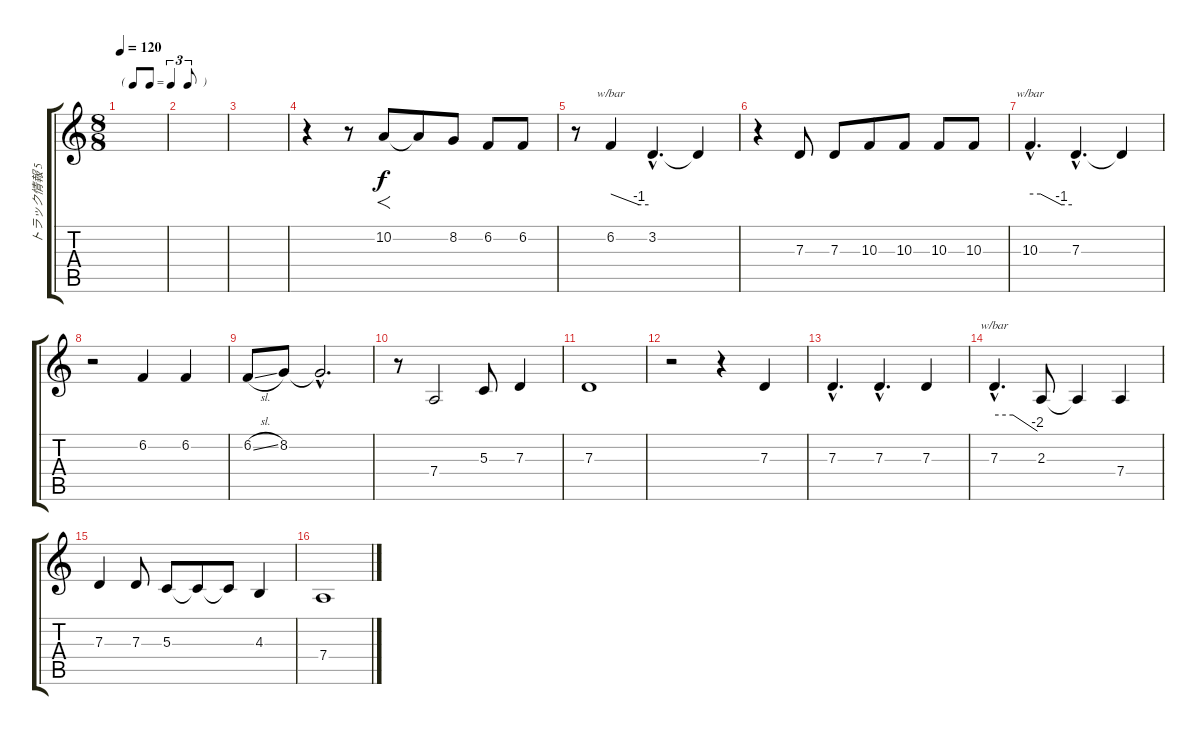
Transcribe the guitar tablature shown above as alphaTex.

\track ("トラック情報 5" "トラック情報 5") {instrument lead6voice}
\staff {score tabs}
\tuning (E4 B3 G3 D3 A2 E2) {hide}
\ts (8 8)
\tf triplet8th
\tempo 120
\clef g2
\ks c
|
|
|
r.4 r.8 10.2.8{f} 10.2{t}.8 8.2.8 6.2.8 6.2.8 |
r.8 6.2.4{tbe (custom default 0 0 45 -4 60 -4)} 3.2{hac}.4{d} 3.2{t}.4 |
r.4 7.3.8 7.3.8 10.3.8 10.3.8 10.3.8 10.3.8 |
10.3{hac}.4{d tbe (custom default 0 0 15 0 45 -4 60 -4)} 7.3{hac}.4{d} 7.3{t}.4 |
r.2 6.2.4 6.2.4 |
6.2{sl}.8 8.2.8 8.2{hac t}.2{d} |
r.8 7.4.2 5.3.8 7.3.4 |
7.3.1 |
r.2 r.4 7.3.4 |
7.3{hac}.4{d} 7.3{hac}.4{d} 7.3.4 |
7.3{hac}.4{d tbe (custom default 0 0 26 0 60 -8)} 2.3.8 2.3{t}.4 7.4.4 |
7.3.4 7.3.8 5.3.8 5.3{t}.8 5.3{t}.8 4.3.4 |
7.4.1
